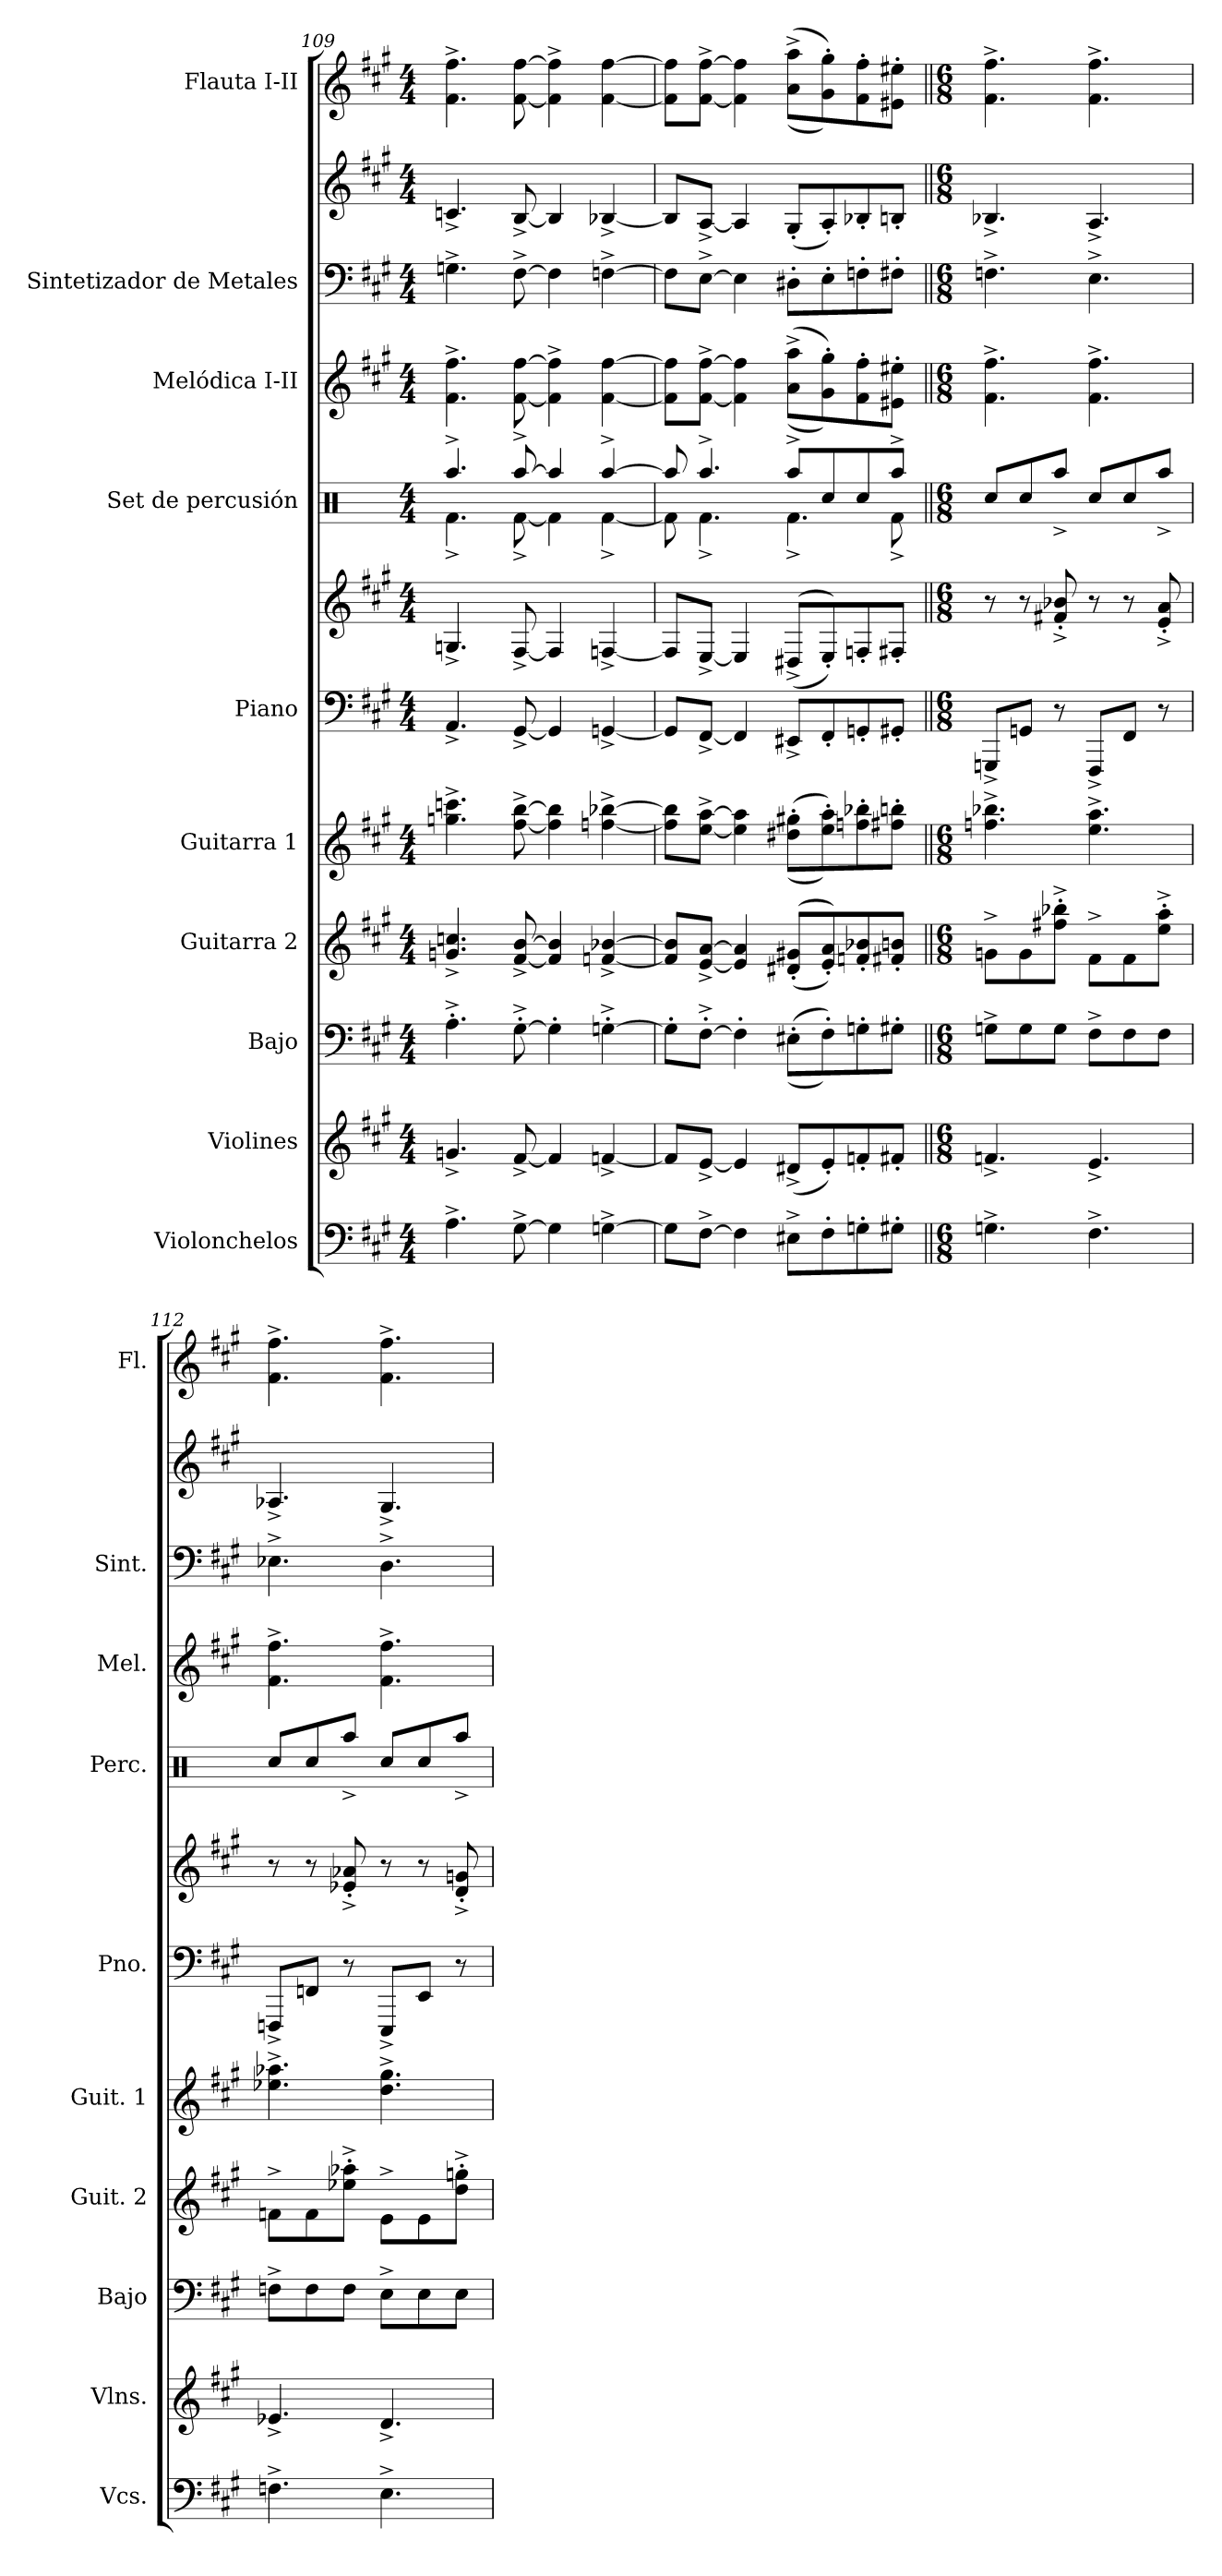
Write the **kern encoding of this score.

**kern	**kern	**kern	**kern	**kern	**kern	**kern	**kern	**kern	**kern	**kern	**kern
*part10	*part9	*part8	*part7	*part6	*part5	*part5	*part4	*part3	*part2	*part2	*part1
*staff12	*staff11	*staff10	*staff9	*staff8	*staff7	*staff6	*staff5	*staff4	*staff3	*staff2	*staff1
*I"Violonchelos	*I"Violines	*I"Bajo	*I"Guitarra 2	*I"Guitarra 1	*I"Piano	*	*I"Set de percusión	*I"Melódica I-II	*I"Sintetizador de Metales	*	*I"Flauta I-II
*I'Vcs.	*I'Vlns.	*I'Bajo	*I'Guit. 2	*I'Guit. 1	*I'Pno.	*	*I'Perc.	*I'Mel.	*I'Sint.	*	*I'Fl.
!!LO:PB:g=z
*clefF4	*clefG2	*clefF4	*clefG2	*clefG2	*clefF4	*clefG2	*clefX	*clefG2	*clefF4	*clefG2	*clefG2
*	*	*ITrd7c12	*ITrd7c12	*ITrd7c12	*	*	*	*	*	*	*
*k[f#c#g#]	*k[f#c#g#]	*k[f#c#g#]	*k[f#c#g#]	*k[f#c#g#]	*k[f#c#g#]	*k[f#c#g#]	*k[]	*k[f#c#g#]	*k[f#c#g#]	*k[f#c#g#]	*k[f#c#g#]
*A:	*A:	*	*	*	*A:	*A:	*	*A:	*A:	*A:	*A:
*M4/4	*M4/4	*M4/4	*M4/4	*M4/4	*M4/4	*M4/4	*M4/4	*M4/4	*M4/4	*M4/4	*M4/4
=109	=109	=109	=109	=109	=109	=109	=109	=109	=109	=109	=109
*	*	*	*	*	*	*	*^	*	*	*	*
4.A^\	4.gn^/	4.AA'^\	4.Gn/^ 4.cn/^	4.gn\^ 4.ccn\^	4.AA^/	4.Gn^/	4.Raa^/	4.Rf^\	4.f#\^ 4.ff#\^	4.Gn^\	4.cn^/	4.f#\^ 4.ff#\^
[8G#^\	[8f#^/	[8GG#'^\	[8F#/^ [8B/^	[8f#\^ [8b\^	[8GG#^/	[8F#^/	[8Raa^/	[8Rf^\	[8f#\ [8ff#\	[8F#^\	[8B^/	[8f#\ [8ff#\
4G#\]	4f#/]	4GG#'\]	4F#/] 4B/]	4f#\] 4b\]	4GG#/]	4F#/]	4Raa/]	4Rf\]	4f#\]^ 4ff#\]^	4F#\]	4B/]	4f#\]^ 4ff#\]^
[4Gn^\	[4fn^/	[4GGn'^\	[4Fn/^ [4B-X/^	[4fn\^ [4b-X\^	[4GGn^/	[4Fn^/	[4Raa^/	[4Rf^\	[4f#\ [4ff#\	[4Fn^\	[4B-X^/	[4f#\ [4ff#\
=110	=110	=110	=110	=110	=110	=110	=110	=110	=110	=110	=110	=110
8G\L]	8f/L]	8GG'\L]	8F/] 8B-/]L	8f\] 8b-\]L	8GG/L]	8F/L]	8Raa/]	8Rf\]	8f#\] 8ff#\]L	8F\L]	8B-/L]	8f#\] 8ff#\]L
[8F#^\J	[8e^/J	[8FF#'^\J	[8E/^ [8A/^J	[8e\^ [8a\^J	[8FF#^/J	[8E^/J	4.Raa^/	4.Rf^\	[8f#\^ [8ff#\^J	[8E^\J	[8A^/J	[8f#\^ [8ff#\^J
4F#\]	4e/]	4FF#'\]	4E/] 4A/]	4e\] 4a\]	4FF#/]	4E/]	.	.	4f#\] 4ff#\]	4E\]	4A/]	4f#\] 4ff#\]
8E#X^\L	(8d#X^/L	((8EE#X'\L	((8D#X/' 8G#X/'L	((8d#X\' 8g#X\'L	8EE#X^/L	((8D#X^/L	8Raa^/L	4.Rf^\	((8a\^ 8aa\^L	8D#X'\L	(8G#'/L	((8a\^ 8aa\^L
8F#'\	8e'/)	8FF#'\))	8E/' 8A/'))	8e\' 8a\'))	8FF#'/	8E'/))	8Rcc/	.	8g#\' 8gg#\'))	8E'\	8A'/)	8g#\' 8gg#\'))
8Gn'\	8fn'/	8GGn'\	8Fn/' 8B-X/'	8fn\' 8b-X\'	8GGn'/	8Fn'/	8Rcc/	.	8f#\' 8ff#\'	8Fn'\	8B-X'/	8f#\' 8ff#\'
8G#X'\J	8f#X'/J	8GG#X'\J	8F#X/' 8Bn/'J	8f#X\' 8bn\'J	8GG#X'/J	8F#X'/J	8Raa^/J	8Rf^\	8e#X\' 8ee#X\'J	8F#X'\J	8Bn'/J	8e#X\' 8ee#X\'J
*	*	*	*	*	*	*	*v	*v	*	*	*	*
=111||	=111||	=111||	=111||	=111||	=111||	=111||	=111||	=111||	=111||	=111||	=111||
*M6/8	*M6/8	*M6/8	*M6/8	*M6/8	*M6/8	*M6/8	*M6/8	*M6/8	*M6/8	*M6/8	*M6/8
4.Gn^\	4.fn^/	8GGn^\L	8Gn^\L	4.fn\^ 4.b-X\^	8GGGn^/L	8r	8Rcc/L	4.f#\^ 4.ff#\^	4.Fn^\	4.B-X^/	4.f#\^ 4.ff#\^
.	.	8GG\	8G\	.	8GGn/J	8r	8Rcc/	.	.	.	.
.	.	8GG\J	8f#X\'^ 8b-X\'^J	.	8r	8f#X/'^ 8b-X/'^	8Raa^/J	.	.	.	.
4.F#^\	4.e^/	8FF#^\L	8F#^\L	4.e\^ 4.a\^	8FFF#^/L	8r	8Rcc/L	4.f#\^ 4.ff#\^	4.E^\	4.A^/	4.f#\^ 4.ff#\^
.	.	8FF#\	8F#\	.	8FF#/J	8r	8Rcc/	.	.	.	.
.	.	8FF#\J	8e\'^ 8a\'^J	.	8r	8e/'^ 8a/'^	8Raa^/J	.	.	.	.
=112	=112	=112	=112	=112	=112	=112	=112	=112	=112	=112	=112
4.Fn^\	4.e-X^/	8FFn^\L	8Fn^\L	4.e-X\^ 4.a-X\^	8FFFn^/L	8r	8Rcc/L	4.f#\^ 4.ff#\^	4.E-X^\	4.A-X^/	4.f#\^ 4.ff#\^
.	.	8FF\	8F\	.	8FFn/J	8r	8Rcc/	.	.	.	.
.	.	8FF\J	8e-X\'^ 8a-X\'^J	.	8r	8e-X/'^ 8a-X/'^	8Raa^/J	.	.	.	.
4.E^\	4.d^/	8EE^\L	8E^\L	4.d\^ 4.g#\^	8EEE^/L	8r	8Rcc/L	4.f#\^ 4.ff#\^	4.D^\	4.G#^/	4.f#\^ 4.ff#\^
.	.	8EE\	8E\	.	8EE/J	8r	8Rcc/	.	.	.	.
.	.	8EE\J	8d\'^ 8gn\'^J	.	8r	8d/'^ 8gn/'^	8Raa^/J	.	.	.	.
=	=	=	=	=	=	=	=	=	=	=	=
*-	*-	*-	*-	*-	*-	*-	*-	*-	*-	*-	*-
